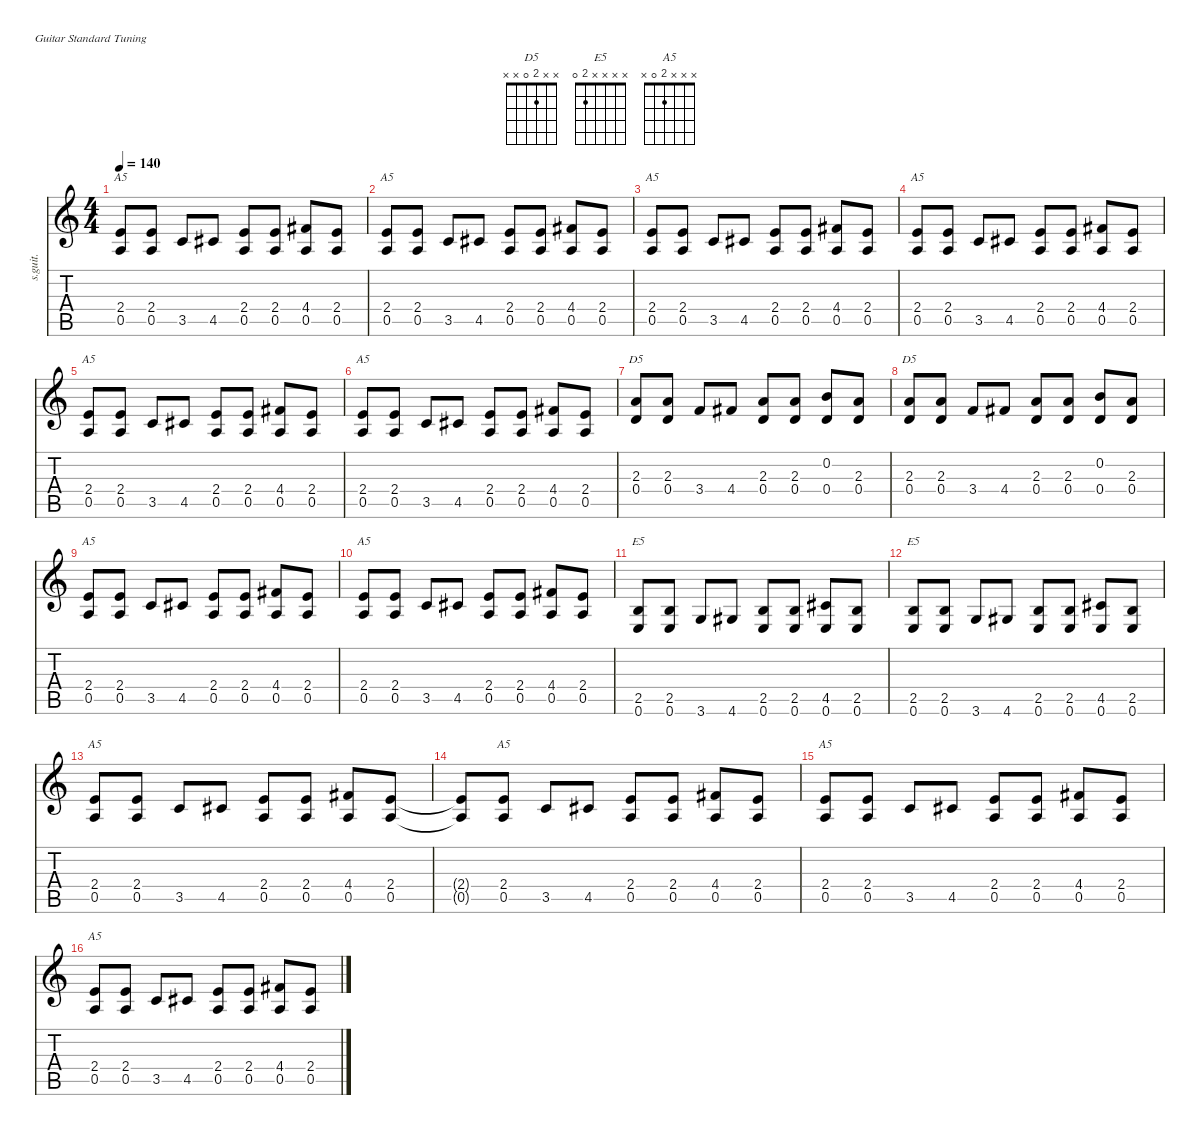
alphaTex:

\defaultSystemsLayout 4
\hideDynamics
\bracketExtendMode nobrackets
\otherSystemsTrackNameOrientation horizontal
\track ("Acoustic Guitar" "s.guit.") {instrument acousticguitarsteel}
\staff {score tabs}
\tuning (E4 B3 G3 D3 A2 E2)
\chord ("D5" x x 2 0 x x) {showfingering false}
\chord ("E5" x x x x 2 0) {showfingering false}
\chord ("A5" x x x 2 0 x) {showfingering false}
\ts (4 4)
\tempo 140
\clef g2
\ks c
(2.4 0.5).8{ch "A5" dy f beam Up} (2.4 0.5).8{beam Up} 3.5.8{beam Up} 4.5{acc #}.8{beam Up} (2.4 0.5).8{beam Up} (2.4 0.5).8{beam Up} (4.4{acc #} 0.5).8{beam Up} (2.4 0.5).8{beam Up} |
(2.4 0.5).8{ch "A5" beam Up} (2.4 0.5).8{beam Up} 3.5.8{beam Up} 4.5{acc #}.8{beam Up} (2.4 0.5).8{beam Up} (2.4 0.5).8{beam Up} (4.4{acc #} 0.5).8{beam Up} (2.4 0.5).8{beam Up} |
(2.4 0.5).8{ch "A5" beam Up} (2.4 0.5).8{beam Up} 3.5.8{beam Up} 4.5{acc #}.8{beam Up} (2.4 0.5).8{beam Up} (2.4 0.5).8{beam Up} (4.4{acc #} 0.5).8{beam Up} (2.4 0.5).8{beam Up} |
(2.4 0.5).8{ch "A5" beam Up} (2.4 0.5).8{beam Up} 3.5.8{beam Up} 4.5{acc #}.8{beam Up} (2.4 0.5).8{beam Up} (2.4 0.5).8{beam Up} (4.4{acc #} 0.5).8{beam Up} (2.4 0.5).8{beam Up} |
(2.4 0.5).8{ch "A5" beam Up} (2.4 0.5).8{beam Up} 3.5.8{beam Up} 4.5{acc #}.8{beam Up} (2.4 0.5).8{beam Up} (2.4 0.5).8{beam Up} (4.4{acc #} 0.5).8{beam Up} (2.4 0.5).8{beam Up} |
(2.4 0.5).8{ch "A5" beam Up} (2.4 0.5).8{beam Up} 3.5.8{beam Up} 4.5{acc #}.8{beam Up} (2.4 0.5).8{beam Up} (2.4 0.5).8{beam Up} (4.4{acc #} 0.5).8{beam Up} (2.4 0.5).8{beam Up} |
(2.3 0.4).8{ch "D5" beam Up} (2.3 0.4).8{beam Up} 3.4.8{beam Up} 4.4{acc #}.8{beam Up} (2.3 0.4).8{beam Up} (2.3 0.4).8{beam Up} (0.2 0.4).8{beam Up} (2.3 0.4).8{beam Up} |
(2.3 0.4).8{ch "D5" beam Up} (2.3 0.4).8{beam Up} 3.4.8{beam Up} 4.4{acc #}.8{beam Up} (2.3 0.4).8{beam Up} (2.3 0.4).8{beam Up} (0.2 0.4).8{beam Up} (2.3 0.4).8{beam Up} |
(2.4 0.5).8{ch "A5" beam Up} (2.4 0.5).8{beam Up} 3.5.8{beam Up} 4.5{acc #}.8{beam Up} (2.4 0.5).8{beam Up} (2.4 0.5).8{beam Up} (4.4{acc #} 0.5).8{beam Up} (2.4 0.5).8{beam Up} |
(2.4 0.5).8{ch "A5" beam Up} (2.4 0.5).8{beam Up} 3.5.8{beam Up} 4.5{acc #}.8{beam Up} (2.4 0.5).8{beam Up} (2.4 0.5).8{beam Up} (4.4{acc #} 0.5).8{beam Up} (2.4 0.5).8{beam Up} |
(2.5 0.6).8{ch "E5" beam Up} (2.5 0.6).8{beam Up} 3.6.8{beam Up} 4.6{acc #}.8{beam Up} (2.5 0.6).8{beam Up} (2.5 0.6).8{beam Up} (4.5{acc #} 0.6).8{beam Up} (2.5 0.6).8{beam Up} |
(2.5 0.6).8{ch "E5" beam Up} (2.5 0.6).8{beam Up} 3.6.8{beam Up} 4.6{acc #}.8{beam Up} (2.5 0.6).8{beam Up} (2.5 0.6).8{beam Up} (4.5{acc #} 0.6).8{beam Up} (2.5 0.6).8{beam Up} |
(2.4 0.5).8{ch "A5" beam Up} (2.4 0.5).8{beam Up} 3.5.8{beam Up} 4.5{acc #}.8{beam Up} (2.4 0.5).8{beam Up} (2.4 0.5).8{beam Up} (4.4{acc #} 0.5).8{beam Up} (2.4 0.5).8{beam Up} |
(2.4{t} 0.5{t}).8{beam Up} (2.4 0.5).8{ch "A5" beam Up} 3.5.8{beam Up} 4.5{acc #}.8{beam Up} (2.4 0.5).8{beam Up} (2.4 0.5).8{beam Up} (4.4{acc #} 0.5).8{beam Up} (2.4 0.5).8{beam Up} |
(2.4 0.5).8{ch "A5" beam Up} (2.4 0.5).8{beam Up} 3.5.8{beam Up} 4.5{acc #}.8{beam Up} (2.4 0.5).8{beam Up} (2.4 0.5).8{beam Up} (4.4{acc #} 0.5).8{beam Up} (2.4 0.5).8{beam Up} |
(2.4 0.5).8{ch "A5" beam Up} (2.4 0.5).8{beam Up} 3.5.8{beam Up} 4.5{acc #}.8{beam Up} (2.4 0.5).8{beam Up} (2.4 0.5).8{beam Up} (4.4{acc #} 0.5).8{beam Up} (2.4 0.5).8{beam Up}
